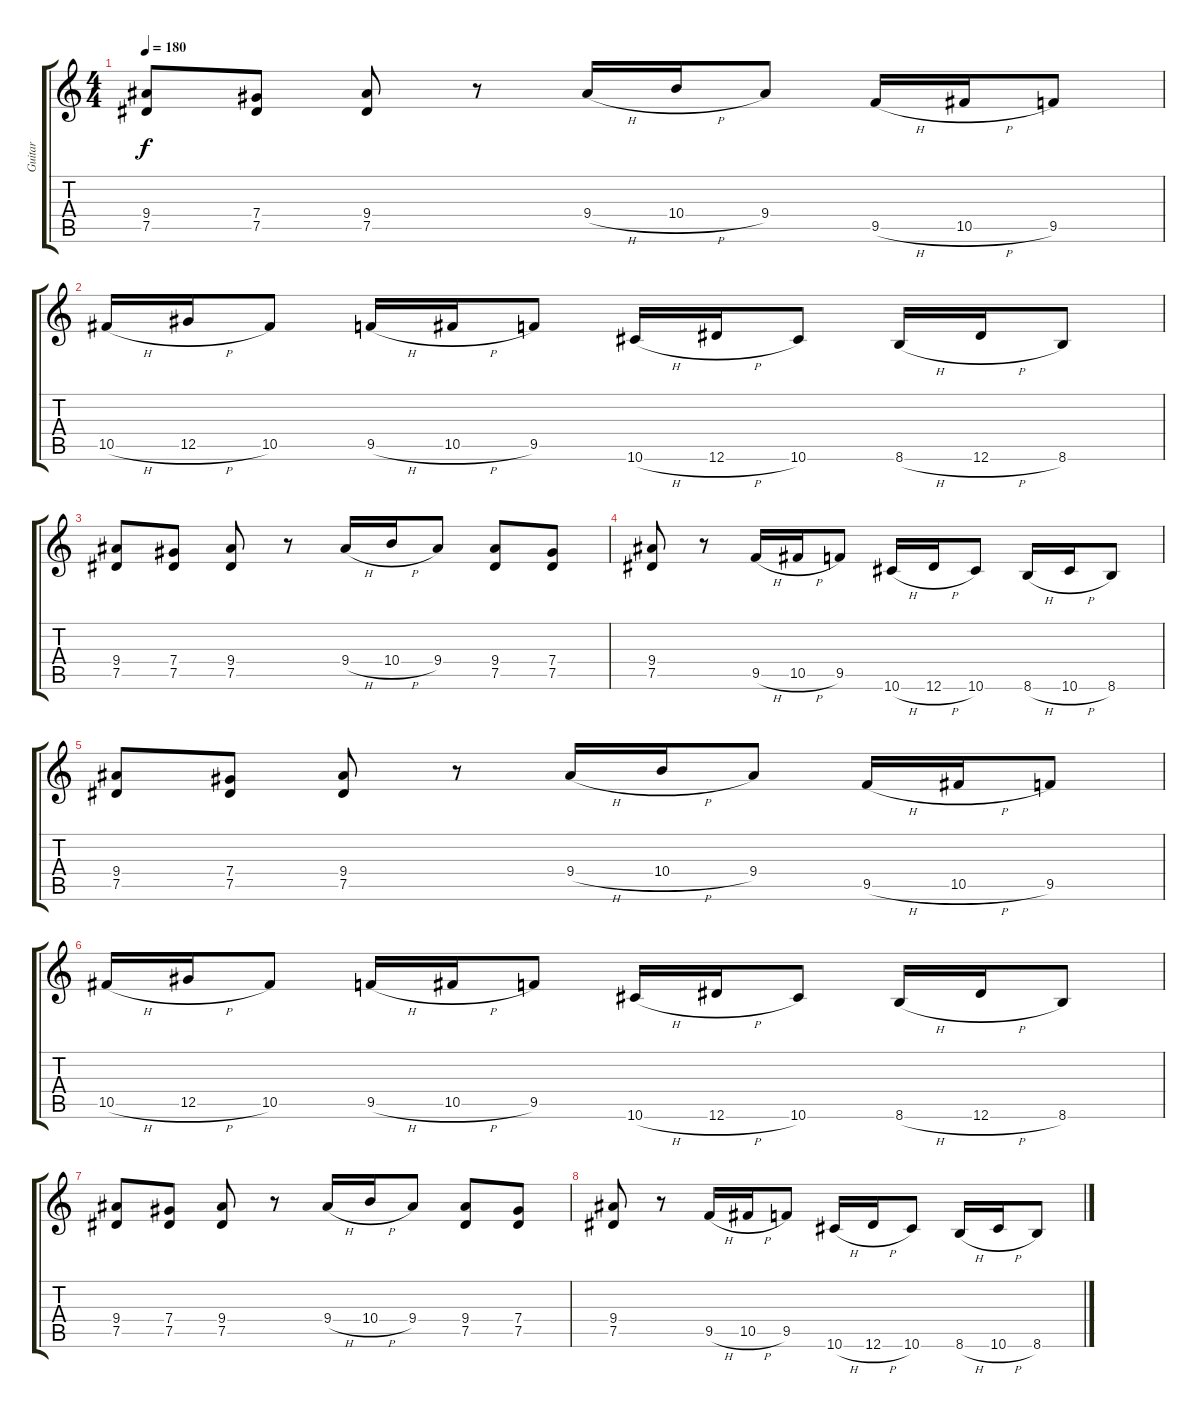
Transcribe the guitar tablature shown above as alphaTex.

\track ("Guitar" "Guitar") {instrument distortionguitar}
\staff {score tabs}
\tuning (Eb4 Bb3 Gb3 Db3 Ab2 Eb2) {hide}
\ts (4 4)
\tempo 180
\clef g2
\ks c
(9.4 7.5).8{dy f} (7.4 7.5).8 (9.4 7.5).8 r.8 9.4{h}.16 10.4{h}.16 9.4.8 9.5{h}.16 10.5{h}.16 9.5.8 |
10.5{h}.16 12.5{h}.16 10.5.8 9.5{h}.16 10.5{h}.16 9.5.8 10.6{h}.16 12.6{h}.16 10.6.8 8.6{h}.16 12.6{h}.16 8.6.8 |
(9.4 7.5).8 (7.4 7.5).8 (9.4 7.5).8 r.8 9.4{h}.16 10.4{h}.16 9.4.8 (9.4 7.5).8 (7.4 7.5).8 |
(9.4 7.5).8 r.8 9.5{h}.16 10.5{h}.16 9.5.8 10.6{h}.16 12.6{h}.16 10.6.8 8.6{h}.16 10.6{h}.16 8.6.8 |
(9.4 7.5).8 (7.4 7.5).8 (9.4 7.5).8 r.8 9.4{h}.16 10.4{h}.16 9.4.8 9.5{h}.16 10.5{h}.16 9.5.8 |
10.5{h}.16 12.5{h}.16 10.5.8 9.5{h}.16 10.5{h}.16 9.5.8 10.6{h}.16 12.6{h}.16 10.6.8 8.6{h}.16 12.6{h}.16 8.6.8 |
(9.4 7.5).8 (7.4 7.5).8 (9.4 7.5).8 r.8 9.4{h}.16 10.4{h}.16 9.4.8 (9.4 7.5).8 (7.4 7.5).8 |
(9.4 7.5).8 r.8 9.5{h}.16 10.5{h}.16 9.5.8 10.6{h}.16 12.6{h}.16 10.6.8 8.6{h}.16 10.6{h}.16 8.6.8
